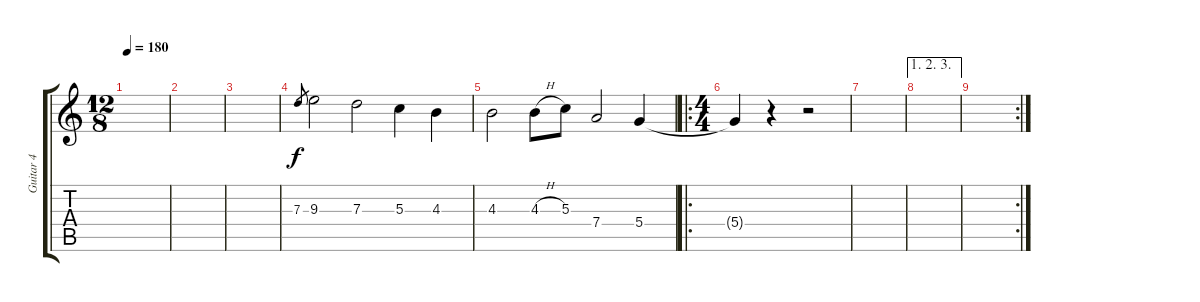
\track ("Guitar 4" "Guitar 4") {instrument distortionguitar}
\staff {score tabs}
\tuning (E4 B3 G3 D3 A2 E2) {hide}
\ts (12 8)
\tempo 180
\clef g2
\ks c
|
|
|
7.3.8{gr} 9.3.2 7.3.2 5.3.4 4.3.4 |
4.3.2 4.3{h}.8 5.3.8 7.4.2 5.4.4 |
\ro
\ts (4 4)
5.4{t}.4 r.4 r.2 |
|
\ae (1 2 3)
|
\rc 2
